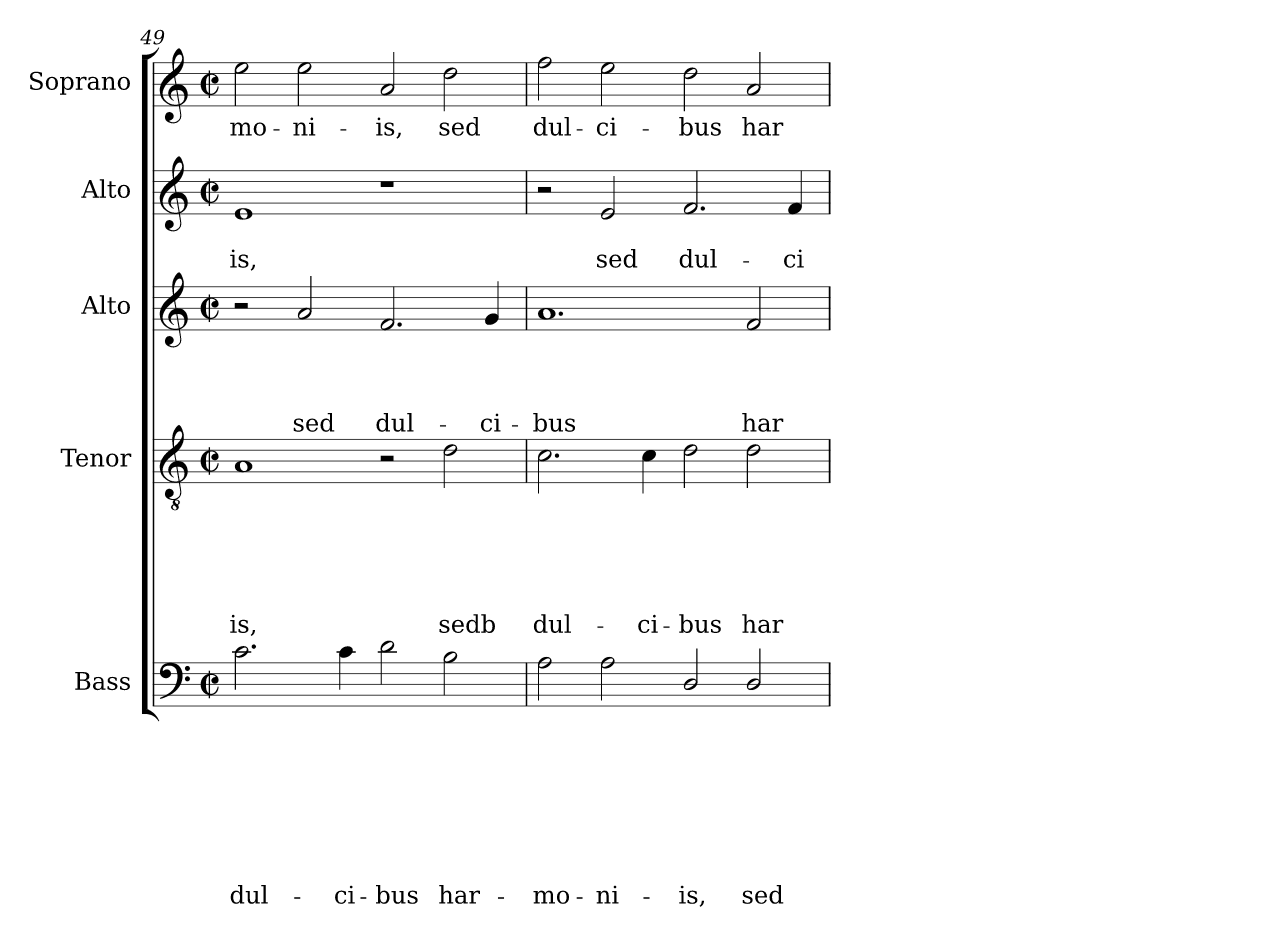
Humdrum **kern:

**kern	**text	**text	**text	**text	**text	**text	**text	**text	**kern	**text	**text	**text	**text	**text	**text	**kern	**text	**text	**text	**text	**kern	**text	**text	**kern	**text
*part5	*part5	*part5	*part5	*part5	*part5	*part5	*part5	*part5	*part4	*part4	*part4	*part4	*part4	*part4	*part4	*part3	*part3	*part3	*part3	*part3	*part2	*part2	*part2	*part1	*part1
*staff5	*staff5	*staff5	*staff5	*staff5	*staff5	*staff5	*staff5	*staff5	*staff4	*staff4	*staff4	*staff4	*staff4	*staff4	*staff4	*staff3	*staff3	*staff3	*staff3	*staff3	*staff2	*staff2	*staff2	*staff1	*staff1
*I"Bass	*	*	*	*	*	*	*	*	*I"Tenor	*	*	*	*	*	*	*I"Alto	*	*	*	*	*I"Alto	*	*	*I"Soprano	*
*I'B.	*	*	*	*	*	*	*	*	*I'T.	*	*	*	*	*	*	*I'A.	*	*	*	*	*I'A.	*	*	*I'S.	*
*clefF4	*	*	*	*	*	*	*	*	*clefGv2	*	*	*	*	*	*	*clefG2	*	*	*	*	*clefG2	*	*	*clefG2	*
*k[]	*	*	*	*	*	*	*	*	*k[]	*	*	*	*	*	*	*k[]	*	*	*	*	*k[]	*	*	*k[]	*
*C:	*	*	*	*	*	*	*	*	*C:	*	*	*	*	*	*	*C:	*	*	*	*	*C:	*	*	*C:	*
*M2/2	*	*	*	*	*	*	*	*	*M2/2	*	*	*	*	*	*	*M2/2	*	*	*	*	*M2/2	*	*	*M2/2	*
*met(c|)	*	*	*	*	*	*	*	*	*met(c|)	*	*	*	*	*	*	*met(c|)	*	*	*	*	*met(c|)	*	*	*met(c|)	*
=49	=49	=49	=49	=49	=49	=49	=49	=49	=49	=49	=49	=49	=49	=49	=49	=49	=49	=49	=49	=49	=49	=49	=49	=49	=49
!	!	!	!	!	!	!	!	!LO:LY:b	!	!	!	!	!	!	!LO:LY:b:rj	!	!	!	!	!	!	!	!LO:LY:b	!	!LO:LY:b:rj
2.c\	.	.	.	.	.	.	.	dul-	1A	.	.	.	.	.	-is,	2r	.	.	.	.	1e	.	-is,	2ee\	-mo-
!	!	!	!	!	!	!	!	!	!	!	!	!	!	!	!	!	!	!	!	!LO:LY:b:rj	!	!	!	!	!LO:LY:b:rj
.	.	.	.	.	.	.	.	.	.	.	.	.	.	.	.	2a/	.	.	.	sed	.	.	.	2ee\	-ni-
!	!	!	!	!	!	!	!	!LO:LY:b	!	!	!	!	!	!	!	!	!	!	!	!	!	!	!	!	!
4c\	.	.	.	.	.	.	.	-ci-	.	.	.	.	.	.	.	.	.	.	.	.	.	.	.	.	.
!	!	!	!	!	!	!	!	!LO:LY:b	!	!	!	!	!	!	!	!	!	!	!	!LO:LY:b:rj	!	!	!	!	!LO:LY:b:rj
2d\	.	.	.	.	.	.	.	-bus	2r	.	.	.	.	.	.	2.f/	.	.	.	dul-	1r	.	.	2a/	-is,
!	!	!	!	!	!	!	!	!LO:LY:b	!	!	!	!	!	!	!LO:LY:b:rj	!	!	!	!	!	!	!	!	!	!LO:LY:b:rj
2B\	.	.	.	.	.	.	.	har-	2d\	.	.	.	.	.	sedb	.	.	.	.	.	.	.	.	2dd\	sed
!	!	!	!	!	!	!	!	!	!	!	!	!	!	!	!	!	!	!	!	!LO:LY:b:rj	!	!	!	!	!
.	.	.	.	.	.	.	.	.	.	.	.	.	.	.	.	4g/	.	.	.	-ci-	.	.	.	.	.
!!LO:PB:g=z
=50	=50	=50	=50	=50	=50	=50	=50	=50	=50	=50	=50	=50	=50	=50	=50	=50	=50	=50	=50	=50	=50	=50	=50	=50	=50
!	!	!	!	!	!	!	!	!LO:LY:b	!	!	!	!	!	!	!LO:LY:b:rj	!	!	!	!	!LO:LY:b:rj	!	!	!	!	!LO:LY:b:rj
2A\	.	.	.	.	.	.	.	-mo-	2.c\	.	.	.	.	.	dul-	1.a	.	.	.	-bus	2r	.	.	2ff\	dul-
!	!	!	!	!	!	!	!	!LO:LY:b	!	!	!	!	!	!	!	!	!	!	!	!	!	!	!LO:LY:b	!	!LO:LY:b:rj
2A\	.	.	.	.	.	.	.	-ni-	.	.	.	.	.	.	.	.	.	.	.	.	2e/	.	sed	2ee\	-ci-
!	!	!	!	!	!	!	!	!	!	!	!	!	!	!	!LO:LY:b:rj	!	!	!	!	!	!	!	!	!	!
.	.	.	.	.	.	.	.	.	4c\	.	.	.	.	.	-ci-	.	.	.	.	.	.	.	.	.	.
!	!	!	!	!	!	!	!	!LO:LY:b	!	!	!	!	!	!	!LO:LY:b:rj	!	!	!	!	!	!	!	!LO:LY:b	!	!LO:LY:b:rj
2D/	.	.	.	.	.	.	.	-is,	2d\	.	.	.	.	.	-bus	.	.	.	.	.	2.f/	.	dul-	2dd\	-bus
!	!	!	!	!	!	!	!	!LO:LY:b	!	!	!	!	!	!	!LO:LY:b:rj	!	!	!	!	!LO:LY:b:rj	!	!	!	!	!LO:LY:b:rj
2D/	.	.	.	.	.	.	.	sed	2d\	.	.	.	.	.	har-	2f/	.	.	.	har-	.	.	.	2a/	har-
!	!	!	!	!	!	!	!	!	!	!	!	!	!	!	!	!	!	!	!	!	!	!	!LO:LY:b	!	!
.	.	.	.	.	.	.	.	.	.	.	.	.	.	.	.	.	.	.	.	.	4f/	.	-ci-	.	.
=	=	=	=	=	=	=	=	=	=	=	=	=	=	=	=	=	=	=	=	=	=	=	=	=	=
*-	*-	*-	*-	*-	*-	*-	*-	*-	*-	*-	*-	*-	*-	*-	*-	*-	*-	*-	*-	*-	*-	*-	*-	*-	*-
